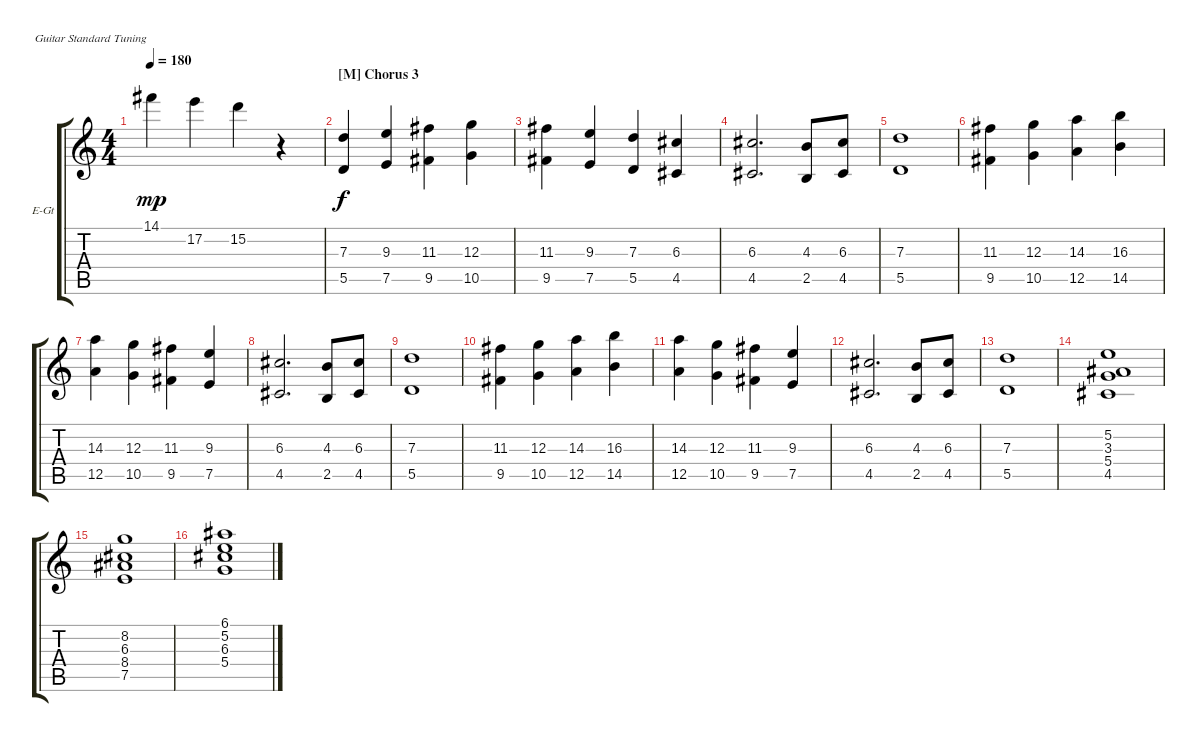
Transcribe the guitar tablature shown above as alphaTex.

\defaultSystemsLayout 4
\bracketExtendMode groupsimilarinstruments
\firstSystemTrackNameOrientation horizontal
\otherSystemsTrackNameOrientation horizontal
\track ("Lead Guitar" "E-Gt") {instrument distortionguitar}
\staff {score tabs}
\tuning (E4 B3 G3 D3 A2 E2)
\ts (4 4)
\tempo 180
\clef g2
\ks c
14.1.4{dy mp} 17.2.4 15.2.4 r.4 |
\section ("M" "Chorus 3")
(5.5 7.3).4{dy f} (7.5 9.3).4 (9.5 11.3).4 (10.5 12.3).4 |
(9.5 11.3).4 (7.5 9.3).4 (5.5 7.3).4 (4.5 6.3).4 |
(4.5 6.3).2{d} (2.5 4.3).8 (4.5 6.3).8 |
(5.5 7.3).1 |
(9.5 11.3).4 (10.5 12.3).4 (12.5 14.3).4 (14.5 16.3).4 |
(12.5 14.3).4 (10.5 12.3).4 (9.5 11.3).4 (7.5 9.3).4 |
(4.5 6.3).2{d} (2.5 4.3).8 (4.5 6.3).8 |
(5.5 7.3).1 |
(9.5 11.3).4 (10.5 12.3).4 (12.5 14.3).4 (14.5 16.3).4 |
(12.5 14.3).4 (10.5 12.3).4 (9.5 11.3).4 (7.5 9.3).4 |
(4.5 6.3).2{d} (2.5 4.3).8 (4.5 6.3).8 |
(5.5 7.3).1 |
(4.5 3.3 5.4 5.2).1 |
(6.3 7.5 8.4 8.2).1 |
(6.3 5.4 5.2 6.1).1
